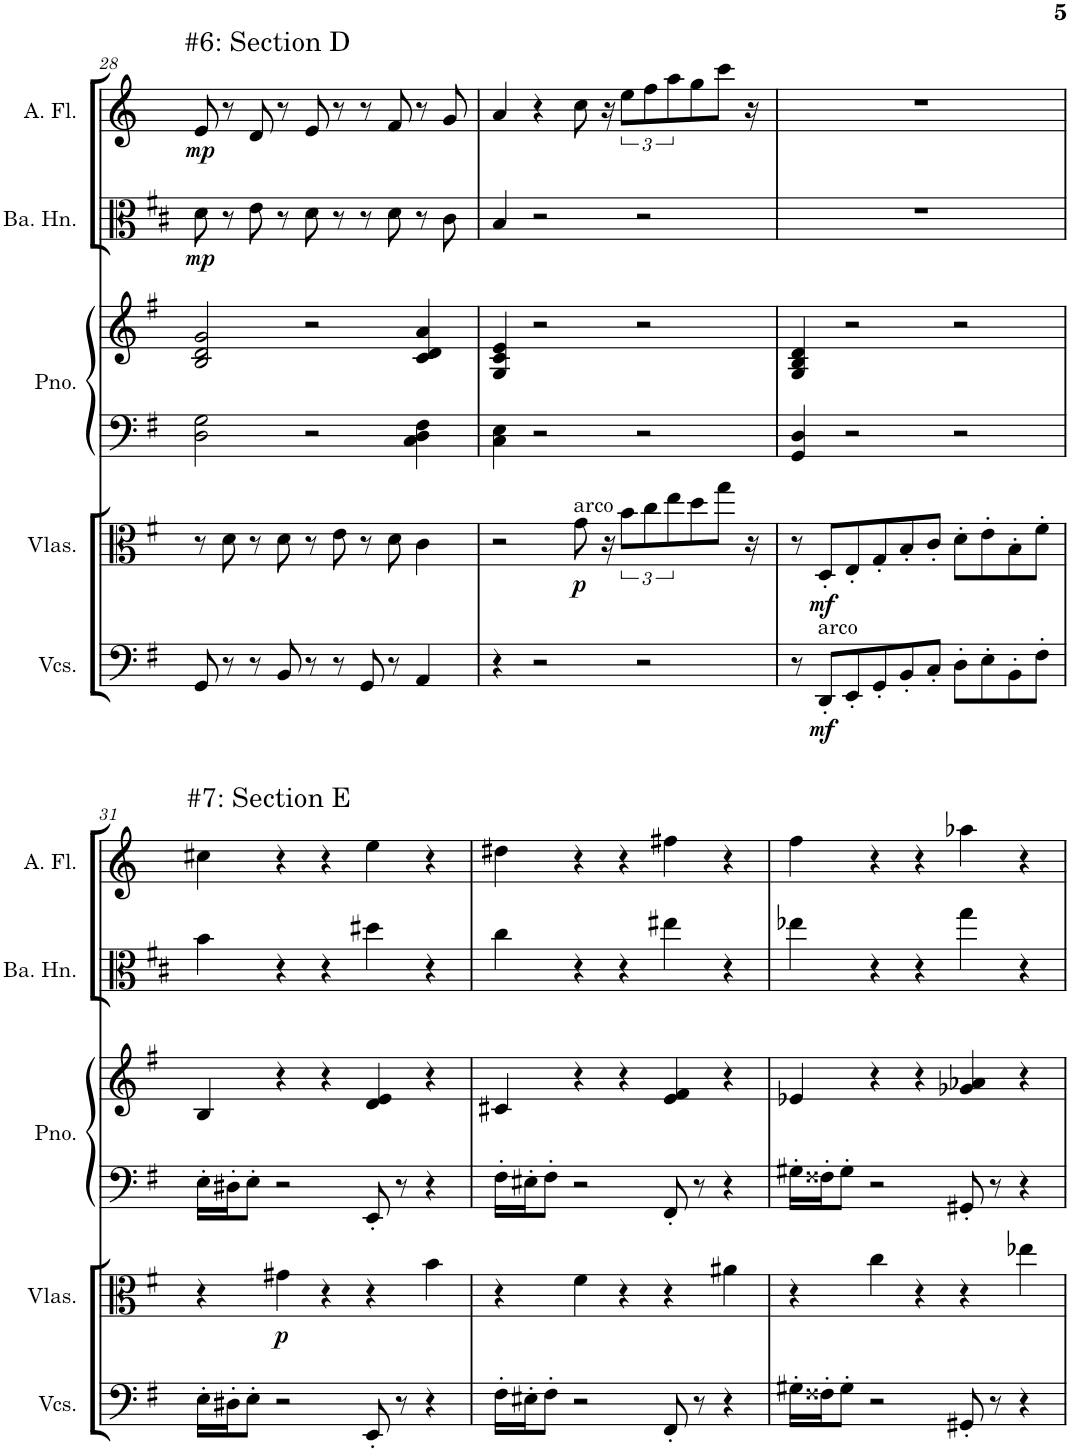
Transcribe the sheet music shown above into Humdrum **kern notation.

**kern	**dynam	**kern	**dynam	**kern	**kern	**kern	**dynam	**kern	**dynam
*part5	*part5	*part4	*part4	*part3	*part3	*part2	*part2	*part1	*part1
*staff6	*staff6	*staff5	*staff5	*staff4	*staff3	*staff2	*staff2	*staff1	*staff1
*I"Violoncellos	*	*I"Violas	*	*I"Piano	*	*I"Basset Horn	*	*I"Alto Flute	*
*I'Vcs.	*	*I'Vlas.	*	*I'Pno.	*	*I'Ba. Hn.	*	*I'A. Fl.	*
!!LO:PB:g=z
*clefF4	*	*clefC3	*	*clefF4	*clefG2	*clefC3	*	*clefG2	*
*	*	*	*	*	*	*Trd4c7	*	*Trd3c5	*
*k[f#]	*	*k[f#]	*	*k[f#]	*k[f#]	*k[f#c#]	*	*k[]	*
*M5/4	*	*M5/4	*	*M5/4	*M5/4	*M5/4	*	*M5/4	*
=28	=28	=28	=28	=28	=28	=28	=28	=28	=28
!	!	!	!	!	!	!	!	!LO:TX:a:t=#6&colon; Section D	!
!	!	!	!	!	!	!	!LO:DY:b	!	!LO:DY:b
8GG/	.	8r	.	2D\ 2G\	2B/ 2d/ 2g/	8d\	mp	8e/	mp
8r	.	8d\	.	.	.	8r	.	8r	.
8r	.	8r	.	.	.	8e\	.	8d/	.
8BB/	.	8d\	.	.	.	8r	.	8r	.
8r	.	8r	.	2r	2r	8d\	.	8e/	.
8r	.	8e\	.	.	.	8r	.	8r	.
8GG/	.	8r	.	.	.	8r	.	8r	.
8r	.	8d\	.	.	.	8d\	.	8f/	.
4AA/	.	4c\	.	4C\ 4D\ 4F#\	4c/ 4d/ 4a/	8r	.	8r	.
.	.	.	.	.	.	8c#\	.	8g/	.
=29	=29	=29	=29	=29	=29	=29	=29	=29	=29
4r	.	2r	.	4C\ 4E\	4G/ 4c/ 4e/	4B/	.	4a/	.
2r	.	.	.	2r	2r	2r	.	4r	.
!	!	!LO:TX:a:t=arco	!	!	!	!	!	!	!
!	!	!	!LO:DY:b	!	!	!	!	!	!
.	.	8g\	p	.	.	.	.	8cc\	.
.	.	16r	.	.	.	.	.	16r	.
.	.	12b\L	.	.	.	.	.	12ee\L	.
2r	.	.	.	2r	2r	2r	.	.	.
.	.	12cc\	.	.	.	.	.	12ff\	.
.	.	12ee\	.	.	.	.	.	12aa\	.
.	.	8dd\	.	.	.	.	.	8gg\	.
.	.	8gg\J	.	.	.	.	.	8ccc\J	.
.	.	16r	.	.	.	.	.	16r	.
=30	=30	=30	=30	=30	=30	=30	=30	=30	=30
8r	.	8r	.	4GG/ 4D/	4G/ 4B/ 4d/	4%5r	.	4%5r	.
!LO:TX:a:t=arco	!	!	!	!	!	!	!	!	!
!	!LO:DY:b	!	!LO:DY:b	!	!	!	!	!	!
8DD'/L	mf	8D'/L	mf	.	.	.	.	.	.
8EE'/	.	8E'/	.	2r	2r	.	.	.	.
8GG'/	.	8G'/	.	.	.	.	.	.	.
8BB'/	.	8B'/	.	.	.	.	.	.	.
8C'/J	.	8c'/J	.	.	.	.	.	.	.
8D'\L	.	8d'\L	.	2r	2r	.	.	.	.
8E'\	.	8e'\	.	.	.	.	.	.	.
8BB'\	.	8B'\	.	.	.	.	.	.	.
8F#'\J	.	8f#'\J	.	.	.	.	.	.	.
!!LO:LB:g=z
=31	=31	=31	=31	=31	=31	=31	=31	=31	=31
!	!	!	!	!	!	!	!	!LO:TX:a:t=#7&colon; Section E	!
16E'\LL	.	4r	.	16E'\LL	4B/	4b\	.	4cc#X\	.
16D#X'\J	.	.	.	16D#X'\J	.	.	.	.	.
8E'\J	.	.	.	8E'\J	.	.	.	.	.
!	!	!	!LO:DY:b	!	!	!	!	!	!
2r	.	4g#X\	p	2r	4r	4r	.	4r	.
.	.	4r	.	.	4r	4r	.	4r	.
8EE'/	.	4r	.	8EE'/	4d/ 4e/	4dd#X\	.	4ee\	.
8r	.	.	.	8r	.	.	.	.	.
4r	.	4b\	.	4r	4r	4r	.	4r	.
=32	=32	=32	=32	=32	=32	=32	=32	=32	=32
16F#'\LL	.	4r	.	16F#'\LL	4c#X/	4cc#\	.	4dd#X\	.
16E#X'\J	.	.	.	16E#X'\J	.	.	.	.	.
8F#'\J	.	.	.	8F#'\J	.	.	.	.	.
2r	.	4f#\	.	2r	4r	4r	.	4r	.
.	.	4r	.	.	4r	4r	.	4r	.
8FF#'/	.	4r	.	8FF#'/	4e/ 4f#/	4ee#X\	.	4ff#X\	.
8r	.	.	.	8r	.	.	.	.	.
4r	.	4a#X\	.	4r	4r	4r	.	4r	.
=33	=33	=33	=33	=33	=33	=33	=33	=33	=33
16G#X'\LL	.	4r	.	16G#X'\LL	4e-X/	4ee-X\	.	4ff\	.
16F##X'\J	.	.	.	16F##X'\J	.	.	.	.	.
8G#'\J	.	.	.	8G#'\J	.	.	.	.	.
2r	.	4cc\	.	2r	4r	4r	.	4r	.
.	.	4r	.	.	4r	4r	.	4r	.
8GG#X'/	.	4r	.	8GG#X'/	4g-X/ 4a-X/	4gg\	.	4aa-X\	.
8r	.	.	.	8r	.	.	.	.	.
4r	.	4ee-X\	.	4r	4r	4r	.	4r	.
=	=	=	=	=	=	=	=	=	=
*-	*-	*-	*-	*-	*-	*-	*-	*-	*-
